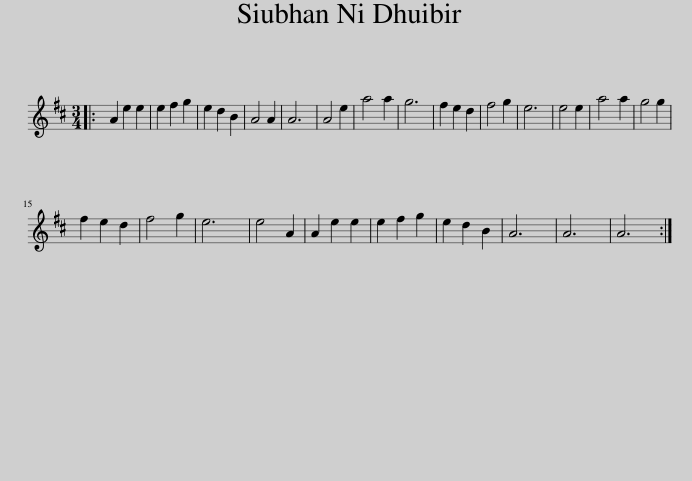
X:1
L:1/8
M:3/4
I:linebreak $
K:D
V:1 treble
V:1
|: A2 e2 e2 | e2 f2 g2 | e2 d2 B2 | A4 A2 | A6 | %5
 A4 e2 | a4 a2 | g6 | f2 e2 d2 | f4 g2 | %10
 e6 | e4 e2 | a4 a2 | g4 g2 |$ f2 e2 d2 | %15
 f4 g2 | e6 | e4 A2 | A2 e2 e2 | e2 f2 g2 | %20
 e2 d2 B2 | A6 | A6 | A6 :| %24
